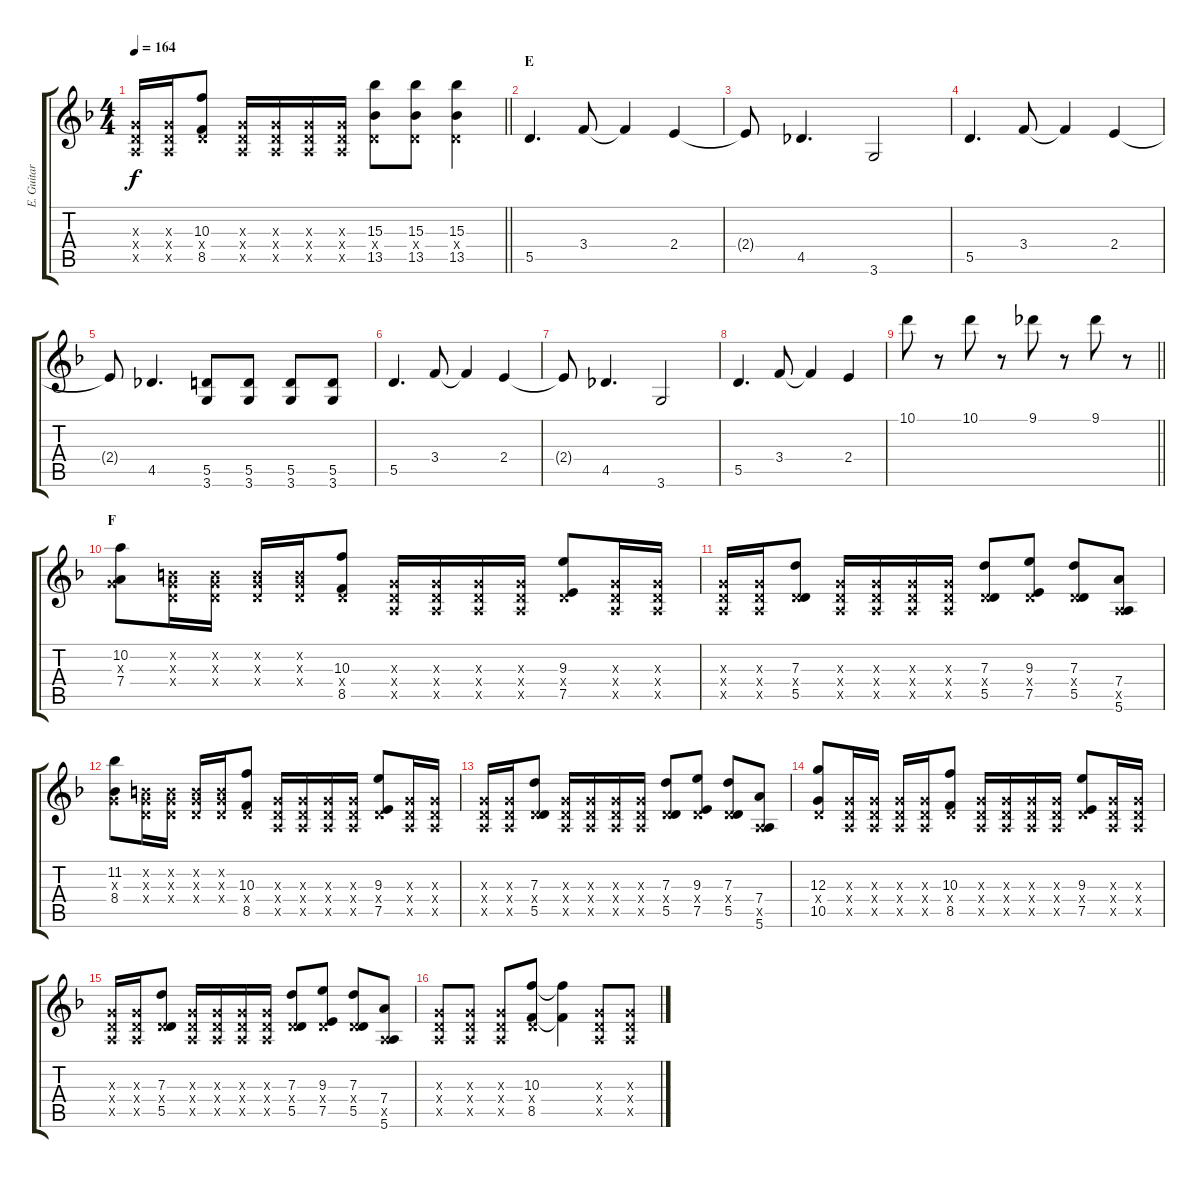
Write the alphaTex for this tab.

\track ("E. Guitar I" "E. Guitar ") {instrument overdrivenguitar}
\staff {score tabs}
\tuning (E4 B3 G3 D3 A2 E2) {hide}
\ts (4 4)
\tempo 164
\clef g2
\barLineRight lightlight
\ks f
(0.3{x} 0.4{x} 0.5{x}).16{dy f} (0.3{x} 0.4{x} 0.5{x}).16 (10.3 0.4{x} 8.5).8 (0.3{x} 0.4{x} 0.5{x}).16 (0.3{x} 0.4{x} 0.5{x}).16 (0.3{x} 0.4{x} 0.5{x}).16 (0.3{x} 0.4{x} 0.5{x}).16 (15.3 0.4{x} 13.5).8 (15.3 0.4{x} 13.5).8 (15.3 0.4{x} 13.5).4 |
\section ("" "E")
5.5.4{d} 3.4.8 3.4{t}.4 2.4.4 |
2.4{t}.8 4.5.4{d} 3.6.2 |
5.5.4{d} 3.4.8 3.4{t}.4 2.4.4 |
2.4{t}.8 4.5.4{d} (5.5 3.6).8 (5.5 3.6).8 (5.5 3.6).8 (5.5 3.6).8 |
5.5.4{d} 3.4.8 3.4{t}.4 2.4.4 |
2.4{t}.8 4.5.4{d} 3.6.2 |
5.5.4{d} 3.4.8 3.4{t}.4 2.4.4 |
\barLineRight lightlight
10.1.8 r.8 10.1.8 r.8 9.1.8 r.8 9.1.8 r.8 |
\section ("" "F")
(10.2 0.3{x} 7.4).8 (0.2{x} 0.3{x} 0.4{x}).16 (0.2{x} 0.3{x} 0.4{x}).16 (0.2{x} 0.3{x} 0.4{x}).16 (0.2{x} 0.3{x} 0.4{x}).16 (10.3 0.4{x} 8.5).8 (0.3{x} 0.4{x} 0.5{x}).16 (0.3{x} 0.4{x} 0.5{x}).16 (0.3{x} 0.4{x} 0.5{x}).16 (0.3{x} 0.4{x} 0.5{x}).16 (9.3 0.4{x} 7.5).8 (0.3{x} 0.4{x} 0.5{x}).16 (0.3{x} 0.4{x} 0.5{x}).16 |
(0.3{x} 0.4{x} 0.5{x}).16 (0.3{x} 0.4{x} 0.5{x}).16 (7.3 0.4{x} 5.5).8 (0.3{x} 0.4{x} 0.5{x}).16 (0.3{x} 0.4{x} 0.5{x}).16 (0.3{x} 0.4{x} 0.5{x}).16 (0.3{x} 0.4{x} 0.5{x}).16 (7.3 0.4{x} 5.5).8 (9.3 0.4{x} 7.5).8 (7.3 0.4{x} 5.5).8 (7.4 0.5{x} 5.6).8 |
(11.2 0.3{x} 8.4).8 (0.2{x} 0.3{x} 0.4{x}).16 (0.2{x} 0.3{x} 0.4{x}).16 (0.2{x} 0.3{x} 0.4{x}).16 (0.2{x} 0.3{x} 0.4{x}).16 (10.3 0.4{x} 8.5).8 (0.3{x} 0.4{x} 0.5{x}).16 (0.3{x} 0.4{x} 0.5{x}).16 (0.3{x} 0.4{x} 0.5{x}).16 (0.3{x} 0.4{x} 0.5{x}).16 (9.3 0.4{x} 7.5).8 (0.3{x} 0.4{x} 0.5{x}).16 (0.3{x} 0.4{x} 0.5{x}).16 |
(0.3{x} 0.4{x} 0.5{x}).16 (0.3{x} 0.4{x} 0.5{x}).16 (7.3 0.4{x} 5.5).8 (0.3{x} 0.4{x} 0.5{x}).16 (0.3{x} 0.4{x} 0.5{x}).16 (0.3{x} 0.4{x} 0.5{x}).16 (0.3{x} 0.4{x} 0.5{x}).16 (7.3 0.4{x} 5.5).8 (9.3 0.4{x} 7.5).8 (7.3 0.4{x} 5.5).8 (7.4 0.5{x} 5.6).8 |
(12.3 0.4{x} 10.5).8 (0.3{x} 0.4{x} 0.5{x}).16 (0.3{x} 0.4{x} 0.5{x}).16 (0.3{x} 0.4{x} 0.5{x}).16 (0.3{x} 0.4{x} 0.5{x}).16 (10.3 0.4{x} 8.5).8 (0.3{x} 0.4{x} 0.5{x}).16 (0.3{x} 0.4{x} 0.5{x}).16 (0.3{x} 0.4{x} 0.5{x}).16 (0.3{x} 0.4{x} 0.5{x}).16 (9.3 0.4{x} 7.5).8 (0.3{x} 0.4{x} 0.5{x}).16 (0.3{x} 0.4{x} 0.5{x}).16 |
(0.3{x} 0.4{x} 0.5{x}).16 (0.3{x} 0.4{x} 0.5{x}).16 (7.3 0.4{x} 5.5).8 (0.3{x} 0.4{x} 0.5{x}).16 (0.3{x} 0.4{x} 0.5{x}).16 (0.3{x} 0.4{x} 0.5{x}).16 (0.3{x} 0.4{x} 0.5{x}).16 (7.3 0.4{x} 5.5).8 (9.3 0.4{x} 7.5).8 (7.3 0.4{x} 5.5).8 (7.4 0.5{x} 5.6).8 |
(0.3{x} 0.4{x} 0.5{x}).8 (0.3{x} 0.4{x} 0.5{x}).8 (0.3{x} 0.4{x} 0.5{x}).8 (10.3 0.4{x} 8.5).8 (10.3{t} 8.5{t}).4 (0.3{x} 0.4{x} 0.5{x}).8 (0.3{x} 0.4{x} 0.5{x}).8
